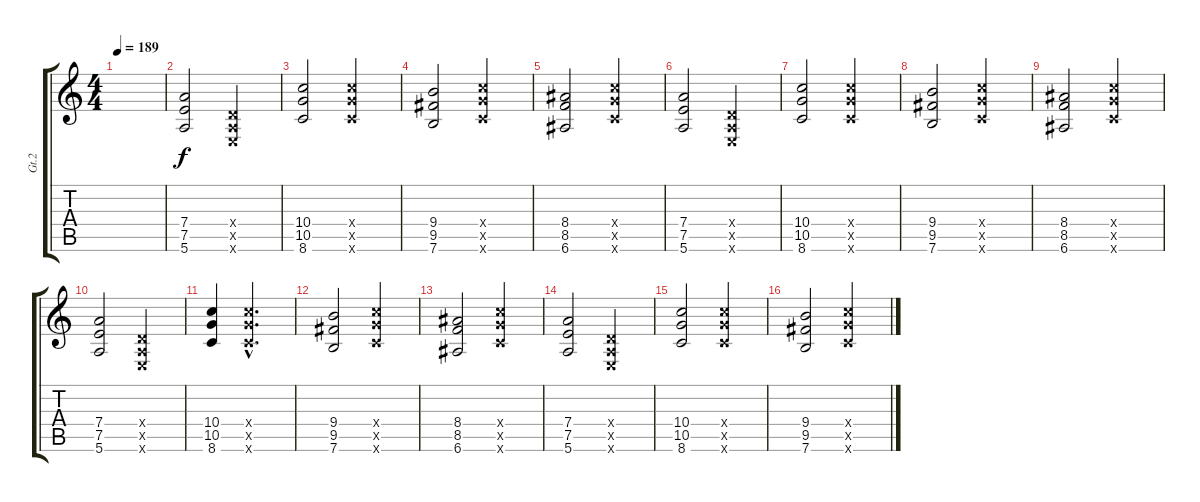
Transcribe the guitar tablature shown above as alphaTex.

\track ("Gt.2" "Gt.2") {instrument distortionguitar}
\staff {score tabs}
\tuning (E4 B3 G3 D3 A2 E2) {hide}
\ts (4 4)
\tempo 189
\clef g2
\ks c
|
(7.4 7.5 5.6).2 (0.4{x} 0.5{x} 0.6{x}).2 |
(10.4 10.5 8.6).2 (10.4{x} 10.5{x} 8.6{x}).2 |
(9.4 9.5 7.6).2 (10.4{x} 10.5{x} 8.6{x}).2 |
(8.4 8.5 6.6).2 (10.4{x} 10.5{x} 8.6{x}).2 |
(7.4 7.5 5.6).2 (0.4{x} 0.5{x} 0.6{x}).2 |
(10.4 10.5 8.6).2 (10.4{x} 10.5{x} 8.6{x}).2 |
(9.4 9.5 7.6).2 (10.4{x} 10.5{x} 8.6{x}).2 |
(8.4 8.5 6.6).2 (10.4{x} 10.5{x} 8.6{x}).2 |
(7.4 7.5 5.6).2 (0.4{x} 0.5{x} 0.6{x}).2 |
(10.4 10.5 8.6).4 (10.4{hac x} 10.5{hac x} 8.6{hac x}).2{d} |
(9.4 9.5 7.6).2 (10.4{x} 10.5{x} 8.6{x}).2 |
(8.4 8.5 6.6).2 (10.4{x} 10.5{x} 8.6{x}).2 |
(7.4 7.5 5.6).2 (0.4{x} 0.5{x} 0.6{x}).2 |
(10.4 10.5 8.6).2 (10.4{x} 10.5{x} 8.6{x}).2 |
(9.4 9.5 7.6).2 (10.4{x} 10.5{x} 8.6{x}).2
